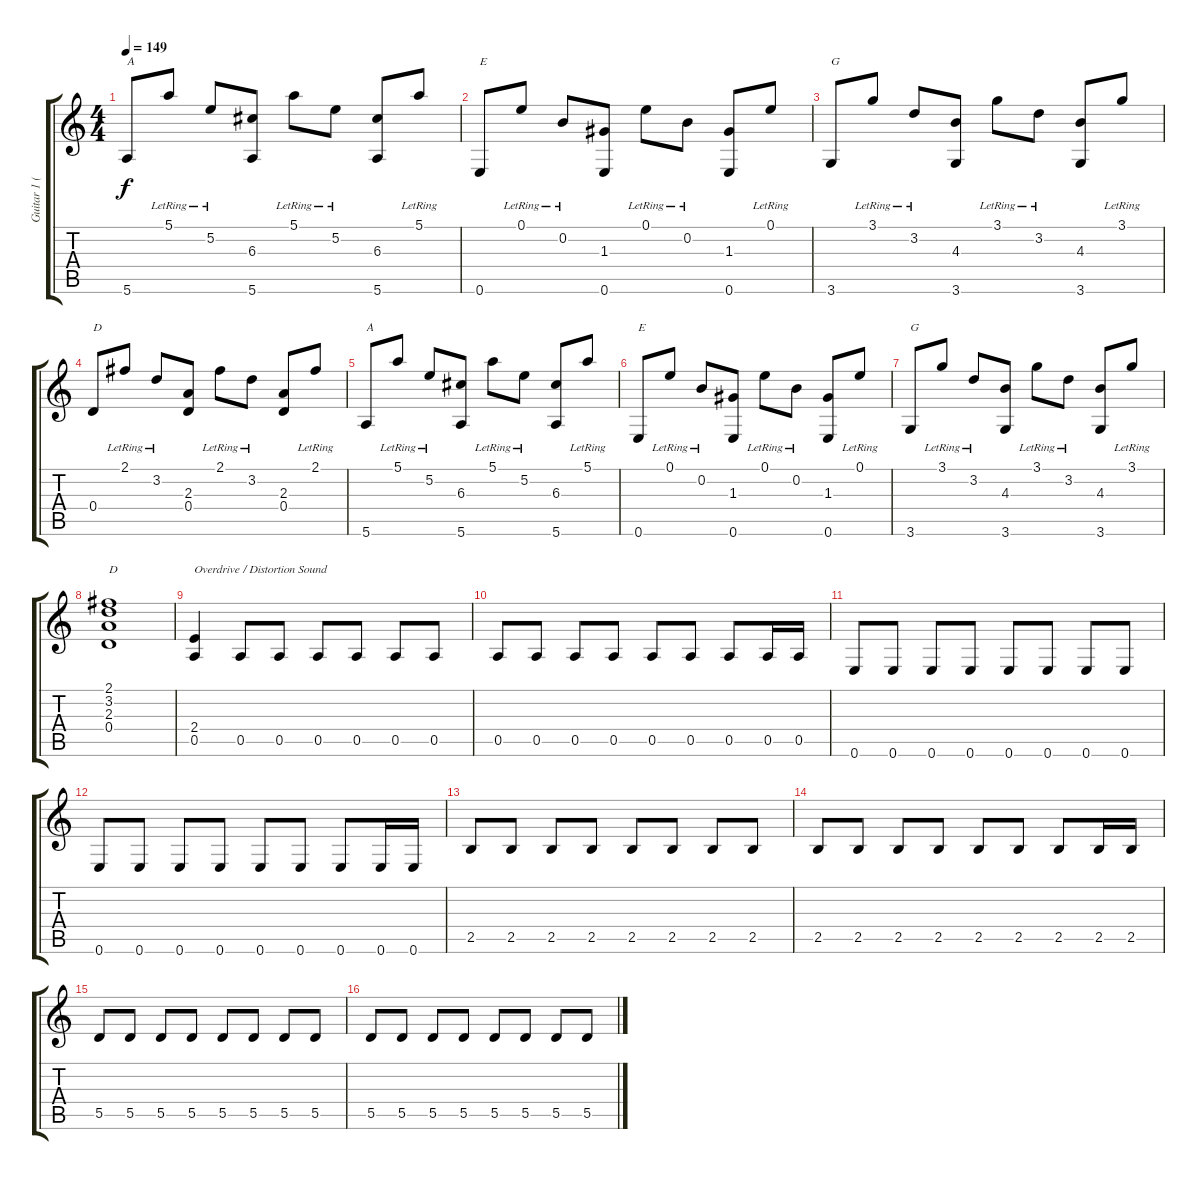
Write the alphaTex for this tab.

\track ("Guitar 1 (Saboter)" "Guitar 1 (") {instrument overdrivenguitar}
\staff {score tabs}
\tuning (E4 B3 G3 D3 A2 E2) {hide}
\ts (4 4)
\tempo 149
\clef g2
\ks c
5.6.8{txt "A" dy f} 5.1{lr}.8 5.2{lr}.8 (6.3 5.6).8 5.1{lr}.8 5.2{lr}.8 (6.3 5.6).8 5.1{lr}.8 |
0.6.8{txt "E"} 0.1{lr}.8 0.2{lr}.8 (1.3 0.6).8 0.1{lr}.8 0.2{lr}.8 (1.3 0.6).8 0.1{lr}.8 |
3.6.8{txt "G"} 3.1{lr}.8 3.2{lr}.8 (4.3 3.6).8 3.1{lr}.8 3.2{lr}.8 (4.3 3.6).8 3.1{lr}.8 |
0.4.8{txt "D"} 2.1{lr}.8 3.2{lr}.8 (2.3 0.4).8 2.1{lr}.8 3.2{lr}.8 (2.3 0.4).8 2.1{lr}.8 |
5.6.8{txt "A"} 5.1{lr}.8 5.2{lr}.8 (6.3 5.6).8 5.1{lr}.8 5.2{lr}.8 (6.3 5.6).8 5.1{lr}.8 |
0.6.8{txt "E"} 0.1{lr}.8 0.2{lr}.8 (1.3 0.6).8 0.1{lr}.8 0.2{lr}.8 (1.3 0.6).8 0.1{lr}.8 |
3.6.8{txt "G"} 3.1{lr}.8 3.2{lr}.8 (4.3 3.6).8 3.1{lr}.8 3.2{lr}.8 (4.3 3.6).8 3.1{lr}.8 |
(2.1 3.2 2.3 0.4).1{txt "D"} |
(2.4 0.5).4{txt "Overdrive / Distortion Sound" instrument overdrivenguitar} 0.5.8 0.5.8 0.5.8 0.5.8 0.5.8 0.5.8 |
0.5.8 0.5.8 0.5.8 0.5.8 0.5.8 0.5.8 0.5.8 0.5.16 0.5.16 |
0.6.8 0.6.8 0.6.8 0.6.8 0.6.8 0.6.8 0.6.8 0.6.8 |
0.6.8 0.6.8 0.6.8 0.6.8 0.6.8 0.6.8 0.6.8 0.6.16 0.6.16 |
2.5.8 2.5.8 2.5.8 2.5.8 2.5.8 2.5.8 2.5.8 2.5.8 |
2.5.8 2.5.8 2.5.8 2.5.8 2.5.8 2.5.8 2.5.8 2.5.16 2.5.16 |
5.5.8 5.5.8 5.5.8 5.5.8 5.5.8 5.5.8 5.5.8 5.5.8 |
5.5.8 5.5.8 5.5.8 5.5.8 5.5.8 5.5.8 5.5.8 5.5.8
